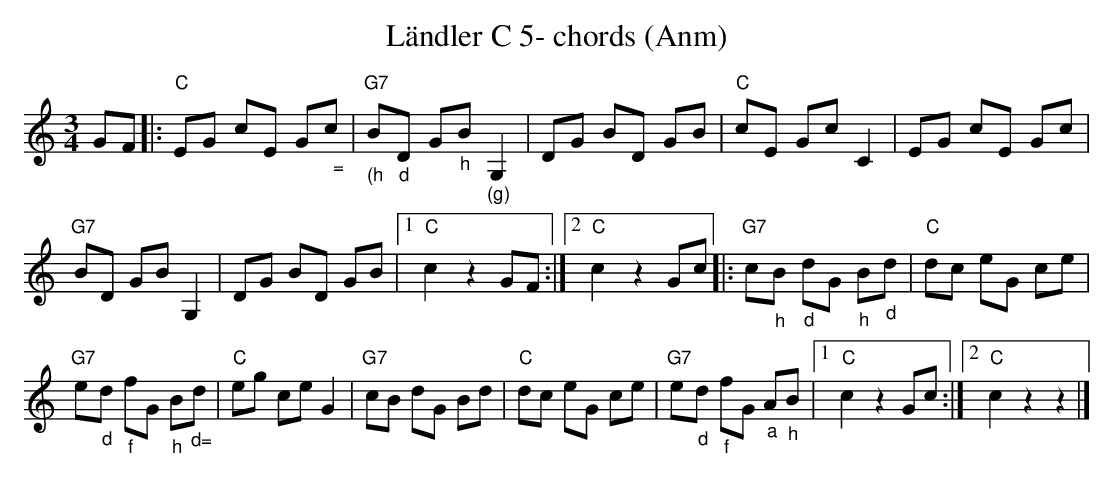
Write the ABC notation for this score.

X:1
T:L\"andler C 5- chords (Anm)
M:3/4
L:1/8
K:Cmaj%%MIDI gchordon
GF |: "C"EG cE G"_  ="c | "G7""_(h"B"_d"D G"_h"B"_(g)"G,2 | DG BD GB | "C"cE GcC2 | EG cE Gc |
"G7"BD GBG,2 | DG BD GB |1 "C"c2z2GF :|2 "C"c2z2Gc |: "G7"c"_h"B "_d"dG "_h"B"_d"d | "C"dc eG ce |
"G7"e"_d"d "_f"fG "_h"B"_d="d | "C"eg ceG2 | "G7"cB dG Bd | "C"dc eG ce | "G7"e"_d"d "_f"fG "_a"A"_h"B |1 "C"c2z2Gc :|2 "C"c2z2z2 |]
